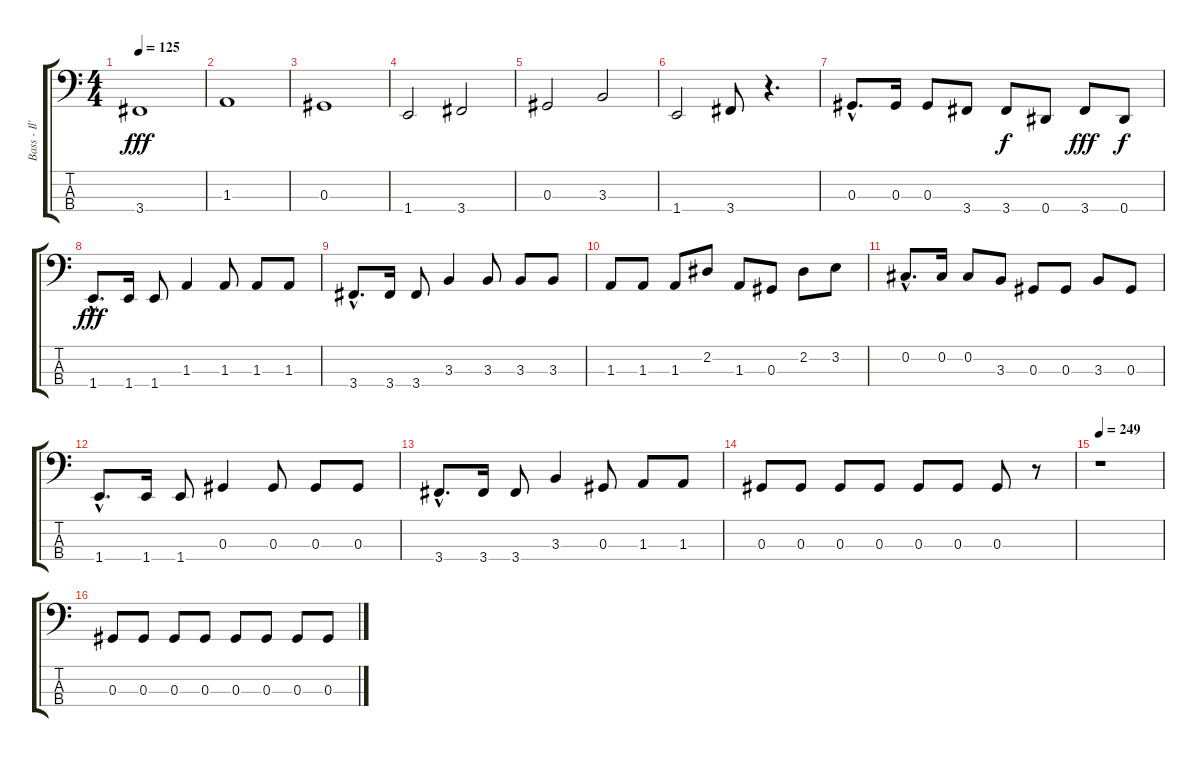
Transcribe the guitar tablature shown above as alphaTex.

\track ("Bass - Il'ya Knyazev" "Bass - Il'") {instrument electricbassfinger}
\staff {score tabs}
\tuning (Gb2 Db2 Ab1 Eb1) {hide}
\ts (4 4)
\tempo 125
\clef f4
\ks c
3.4.1{dy fff} |
1.3.1 |
0.3.1 |
1.4.2 3.4.2 |
0.3.2 3.3.2 |
1.4.2 3.4.8 r.4{d} |
0.3{hac}.8{d} 0.3.16 0.3.8 3.4.8 3.4.8{dy f} 0.4.8 3.4.8{dy fff} 0.4.8{dy f} |
1.4{hac}.8{d dy fff} 1.4.16 1.4.8 1.3.4 1.3.8 1.3.8 1.3.8 |
3.4{hac}.8{d} 3.4.16 3.4.8 3.3.4 3.3.8 3.3.8 3.3.8 |
1.3.8 1.3.8 1.3.8 2.2.8 1.3.8 0.3.8 2.2.8 3.2.8 |
0.2{hac}.8{d} 0.2.16 0.2.8 3.3.8 0.3.8 0.3.8 3.3.8 0.3.8 |
1.4{hac}.8{d} 1.4.16 1.4.8 0.3.4 0.3.8 0.3.8 0.3.8 |
3.4{hac}.8{d} 3.4.16 3.4.8 3.3.4 0.3.8 1.3.8 1.3.8 |
0.3.8 0.3.8 0.3.8 0.3.8 0.3.8 0.3.8 0.3.8 r.8 |
\tempo 249
r.1 |
0.3.8 0.3.8 0.3.8 0.3.8 0.3.8 0.3.8 0.3.8 0.3.8
